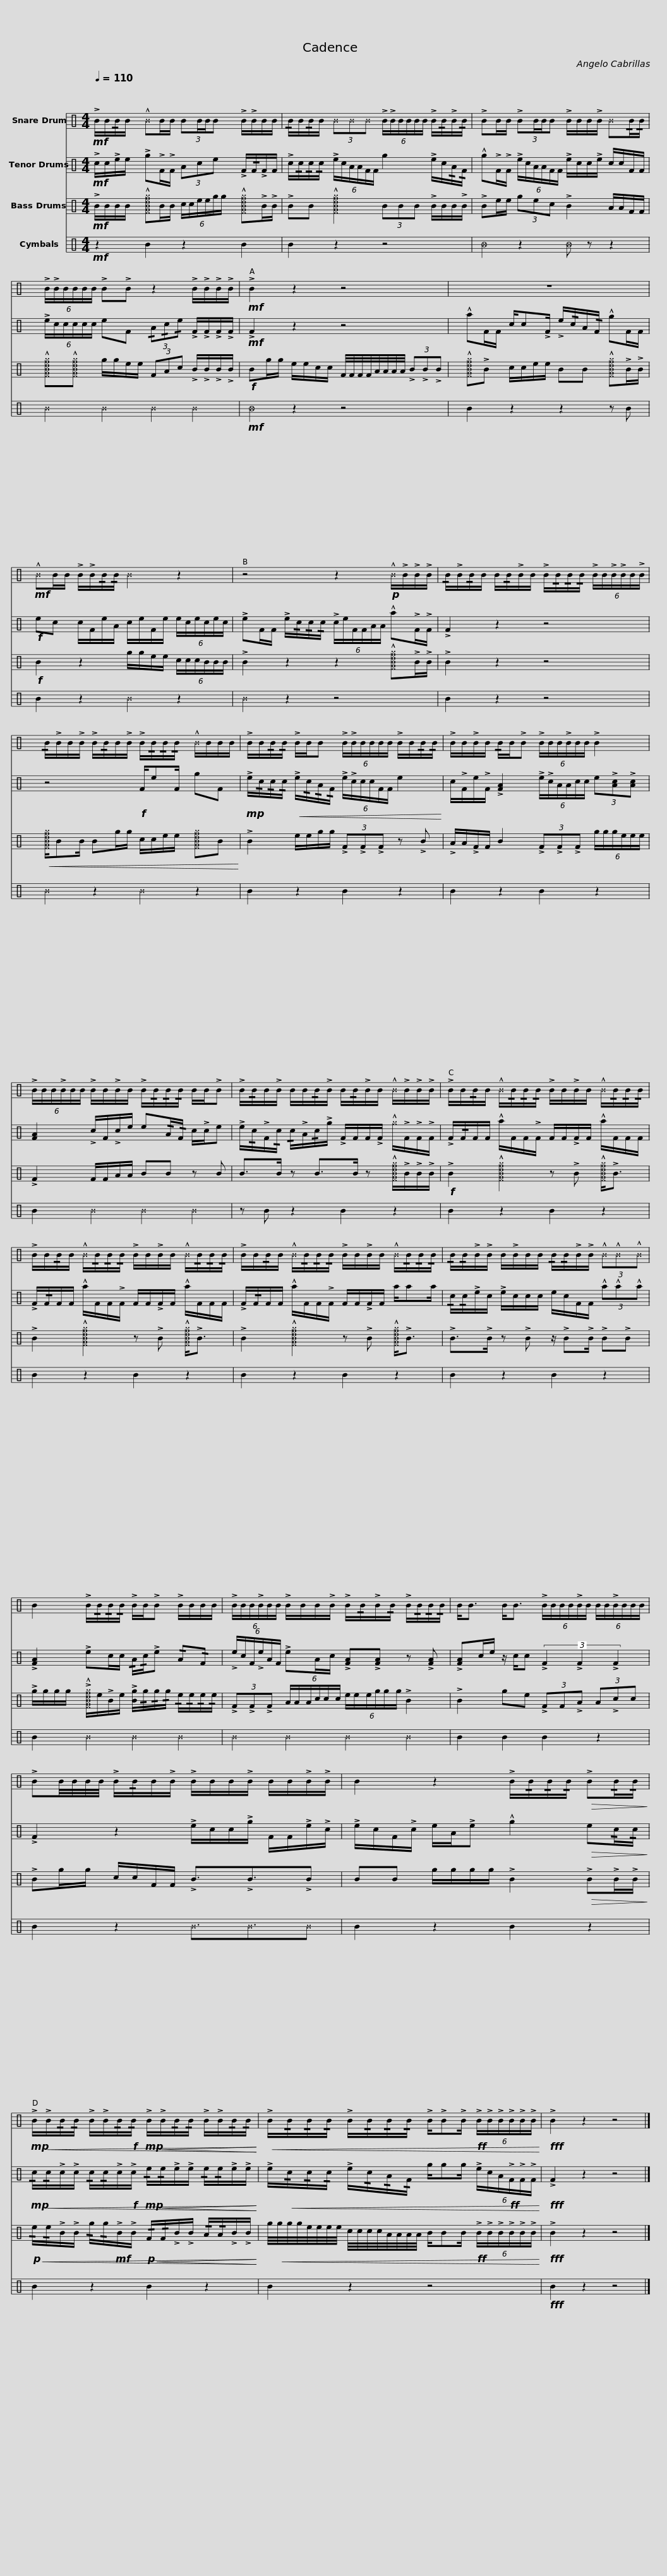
X:1
%%score 1 2 3 4
L:1/8
Q:1/4=110
M:4/4
I:linebreak $
K:C
V:1 perc
K:none
V:2 perc
K:none
V:3 perc
K:none
V:4 perc
K:none
V:1
!mf! !>!B/B/!/!B/B/ !^!^BB/B/ (3:2:4BB/B/B !>!B/!>!B/B/B/ | !/!B/B/!/!B/B/ (3^B^B^B (6:4:6!>!B/!>!B/B/B/B/B/ !>!B/!/!B/!>!B/!/!B/ |$ !>!BB/B/ (3:2:4!>!BB/B/B !>!B/B/B/!>!B/ ^B!/!B/!/!B/ | (6:4:6!>!B/!>!B/B/B/B/B/ !>!B!>!B z2 !>!B/!>!B/!>!B/!>!B/ |$!mf! !>!B2 z2 z4 | %5
 z8 |$!mf! !^!^BB/B/ !>!B/!>!B/!/!B/!/!B/ ^B2 z2 | z4 z2!p! !^!^B/!>!B/!>!B/!>!B/ |$ !/!B/!>!B/!/!B/B/ B/!/!B/!>!B/B/ !>!B/!/!B/!/!B/!/!B/ (6:4:6!>!B/B/!>!B/!>!B/B/!>!B/ | !/!B/!>!B/B/!>!B/ !>!B/!/!B/B/!>!B/ !>!B/!/!B/!/!B/!/!B/ !^!^B/B/B/B/ |$ %10
 !>!B/B/!/!B/!/!B/ !>!B/B/B (6:4:6!>!B/!>!B/B/B/B/B/ !>!B/B/!/!B/!/!B/ | !>!B/B/!>!B/B/ !/!B/B/!>!B (6:4:6!>!B/B/B/!>!B/B/B/ !>!B2 |$ (6:4:6!>!B/B/B/!>!B/B/B/ !>!B/B/!>!B/B/ !>!B/!/!B/!/!B/!/!B/ B/B/!>!B | !>!B/!/!B/B/!>!B/ B/B/!/!B/!>!B/ B/!/!B/!>!B/B/ !^!^B/!>!B/!>!B/!>!B/ |$ !>!B/B/!/!B/B/ !^!^B/!/!B/!/!B/!/!B/ !>!B/B/!>!B/B/ !^!^B/!/!B/!/!B/!/!B/ | %15
 !>!B/B/!/!B/B/ !^!^B/!/!B/!/!B/!/!B/ !>!B/B/!>!B/B/ !^!^B/!/!B/!/!B/!/!B/ | !>!B/B/!/!B/B/ !^!^B/!/!B/!/!B/!/!B/ !>!B/B/!>!B/B/ !^!^B/!/!B/!/!B/!/!B/ |$ !/!B/!/!B/!>!B/!>!B/ B/!>!B/B/B/ !/!B/!/!B/!>!B/!>!B/ (3!^!^B!^!^B!^!^B | B2 !>!B/!/!B/!/!B/!/!B/ !>!B/B/!>!B !>!B/B/B/B/ |$ (6:4:6!>!B/B/B/!>!B/B/B/ !>!B/B/B/!>!B/ !>!B/!/!B/!>!B/!/!B/ !>!B/!/!B/!/!B/!/!B/ | %20
 B<B B<B (6:4:6!>!B/B/B/B/!>!B/B/ (6:4:6B/B/!>!B/B/B/B/ |$ !>!BB/4B/4B/4B/4 !>!B/!/!B/B/!>!B/ !>!B/B/B/!>!B/ B/B/!>!B/!>!B/ | B2 z2 !>!B/!/!B/!/!B/!/!B/!>(! !>!B!/!B/!/!B/!>)! |$!mp!!<(! !>!B/!>!B/!/!B/!/!B/ !>!B/!>!B/!/!B/!f!!/!B/!mp!!<(! !>!B/!>!B/!/!B/!/!B/ !>!B/!>!B/!/!B/!/!B/!<)!!<)! |!<(! !>!B/!/!B/!/!B/!/!B/ !>!B/!/!B/!/!B/!/!B/ !>!B/!>!B!>!B/!ff! (6:4:6!>!B/!>!B/!>!B/!>!B/!>!B/!>!B/!<)! |$ %25
!fff! !>!B2 z2 z4 |] %26
V:2
!mf! !>!c/c/!>!e/e/ !>!g!>!F/!>!F/ (3Ace !>!F/!/!F/!>!F/F/ | !>!c/!/!c/!/!c/!/!c/ (6:4:6!>!e/c/A/A/F/F/ g2 !>!e/c/!/!A/!/!F/ |$ !^!g!>!F/!>!F/ (6:4:6!>!e/c/A/A/F/F/ !>!e/c/c/!>!e/ c/c/F/F/ | (6:4:6!>!e/c/c/c/c/c/ eF (3!/!A!/!c!/!e !>!F/!>!F/!>!F/!>!F/ |$!mf! !>!F2 z2 z4 | %5
 !^!aF/F/ c/c!>!F/ !>!e/!/!c/A/!/!F/ !^!gF/F/ |$!f! ec c/F/e/A/ c/e/F/e/ (6:4:6e/c/e/c/e/c/ | !>!eF/F/ !>!e/!/!c/!/!c/!/!c/ (6:4:6!>!c/e/F/F/A/A/ !^!a!>!F/!>!F/ |$ !>!F2 z2 z4 | z4!f! F/eF/ gF |$ %10
!mp! !>!e/!/!c/!/!c/!/!c/!<(! !>!e/!/!c/!/!A/!/!F/ (6:4:6!>!e/!>!c/c/c/F/F/ e2!<)! | c/!>!F/e/!>!F/ !>![FA]2 (6:4:6!>!e/!>!c/A/A/c/c/ (3e!>![Ac]!>![Ac] |$ [FA]2 !>!c/F/!>!c/e/ e!/!A/!/!F/ c/!>!c/e | !>!e/!/!c/!>!F/!/!c/ !/!c/!>!A/!/!c/!>!g/ !>!F/F/F/!>!F/ !^!^g/!>!F/!>!F/!>!F/ |$ !>!F/!/!F/F/F/ !^!a/F/F/!>!F/ F/F/!>!F/F/ !^!a/F/F/F/ | %15
 !>!F/!/!F/F/F/ !^!a/F/F/!>!F/ F/F/!>!F/F/ !^!a/F/F/F/ | !>!F/!/!F/F/F/ !^!a/F/F/!>!F/ F/F/!>!F/F/ a/aa/ |$ !/!c/!/!c/!>!e/c/ !>!e/c/c/c/ e/c/F/F/ (3!^!a!^!a!^!a | !>![FA]2 !>!ec/c/ !/!A/!/!c/!>!e !/!A!/!F |$ (6:4:6!>!e/c/F/!>!e/A/F/ !>!eA/c/ !>![FA]!>![FA] z !>![FA] | %20
 !>![FA]c/e/ z/ c/c (3!>!F2 !>!F2 !>!F2 |$ !>!F2 z2 !>!e/c/c/!>!g/ F/F/!>!e/!>!c/ | !>!e/c/F/!>!c/ e/A/!>!e !^!g2!>(! e!/!c/!/!c/!>)! |$!mp!!<(! !/!c/!/!c/!>!c/!>!c/ !/!c/!/!c/!>!c/!f!!>!c/!mp!!<(! !/!e/!/!e/!>!e/!>!e/ !/!e/!/!e/!>!e/!>!e/!<)!!<)! | !>!e/!<(!!/!c/!/!c/!/!c/ !>!e/!/!c/!/!A/!/!F/ g/gg/ (6:4:6!>!e/c/A/!ff!!>!F/!>!F/!>!F/!<)! |$ %25
!fff! !>!F2 z2 z4 |] %26
V:3
!mf! !>!B/B/B/B/ !^![^F^A^c^e^g]B/B/ (6:4:6c/c/e/e/g/g/ !^![^F^A^c^e^g]!>!B/!>!B/ | !>!BB !^![^F^A^c^e^g]2 (3BBB !>!B/B/B/!>!B/ |$ !>!Be/e/ (3gec !>!B2 A/A/F/F/ | !^![^F^A^c^e^g]!^![^F^A^c^e^g] g/g/e/e/ (3FAc !>!B/!>!B/!>!B/!>!B/ |$!f! Bg/g/ e/e/c/c/ F/4F/4F/4F/4A/4A/4A/4A/4 (3!>!B!>!B!>!B | %5
 !^![^F^A^c^e^g]!>!B c/c/e/e/ BB !^![^F^A^c^e^g]!>!B/!>!B/ |$!f! B2 z2 g/g/e/e/ (6:4:6c/c/c/B/B/B/ | !>!B2 z2 z2 !^![^F^A^c^e^g]!>!B/!>!B/ |$ !>!B2 z2 z4 |!<(! [^F^A^c^e^g]/BB/ Bg/g/ c/c/e/e/ [^F^A^c^e^g]B!<)! |$ %10
 !>!B2 e/e/g/g/ (3!>!F!>!F!>!F z !>!B | !>!A/A/!>!F/F/ B2 (3!>!F!>!F!>!F (6:4:6g/g/g/e/e/e/ |$ !>!F2 F/F/A/A/ BB z B | B>B z B>B z !^![^F^A^c^e^g]/!>!B/!>!B/!>!B/ |$!f! !>!B2 !^![^F^A^c^e^g]2 z !>!B !^![^F^A^c^e^g]<!>!B | %15
 !>!B2 !^![^F^A^c^e^g]2 z !>!B !^![^F^A^c^e^g]<!>!B | !>!B2 !^![^F^A^c^e^g]2 z !>!B !^![^F^A^c^e^g]<!>!B |$ !>!B>!>!B z !>!B z/ !>!B!>!B/ !>!B!>!B | !>!g/g/g/g/ !>!!^![^F^A^c^e^g]/e/!>!B/e/ !>![Bg]/!/!g/!/!g/!/!g/ !/!e/!/!e/!/!e/!/!e/ |$ (3!>!F!>!F!>!F (6:4:6A/A/A/c/c/c/ (6:4:6e/e/e/g/g/g/ !>!B2 | %20
 !>!B2 ge (3!>!FF!>!A (3A!>!cc |$ !>!Bg/g/ c/c/F/F/ !>!B3/2!>!B3/2!>!B | BB g/g/g/g/ !>!B2!>(! !>!B!>!B/!>!B/!>)! |$!p!!<(! !/!e/!/!e/!>!B/!>!B/ !/!g/!/!g/!mf!!>!B/!>!B/!p!!<(! !/!F/!/!F/!>!B/!>!B/ !/!A/!/!A/!>!B/!>!B/!<)!!<)! | g/4!<(!g/4g/4g/4e/4e/4e/4e/4 c/4c/4c/4c/4A/4A/4A/4A/4 B/BB/!ff! (6:4:6!>!B/!>!B/!>!B/!>!B/!>!B/!>!B/!<)! |$ %25
!fff! !>!B2 z2 z4 |] %26
V:4
!mf! z2 B2 z2 B2 | B2 z2 z4 |$ _B2 z2 _B z z2 | ^B2 ^B2 ^B2 ^B2 |$!mf! _B2 z2 z4 | %5
 B2 z2 z2 z B |$ B2 z2 ^B2 z2 | ^B2 z2 z4 |$ B2 z2 z4 | ^B2 z2 ^B2 z2 |$ %10
 B2 z2 B2 z2 | B2 z2 B2 z2 |$ B2 ^B2 ^B2 ^B2 | z B z2 B2 z2 |$ B2 z2 B2 z2 | %15
 B2 z2 B2 z2 | B2 z2 B2 z2 |$ B2 z2 B2 z2 | B2 ^B2 ^B2 ^B2 |$ ^B2 ^B2 ^B2 ^B2 | %20
 B2 B2 B2 z2 |$ B2 z2 ^B3/2^B3/2^B | B2 z2 B2 z2 |$ B2 z2 B2 z2 | B2 z2 z4 |$ %25
!fff! B2 z2 z4 |] %26
